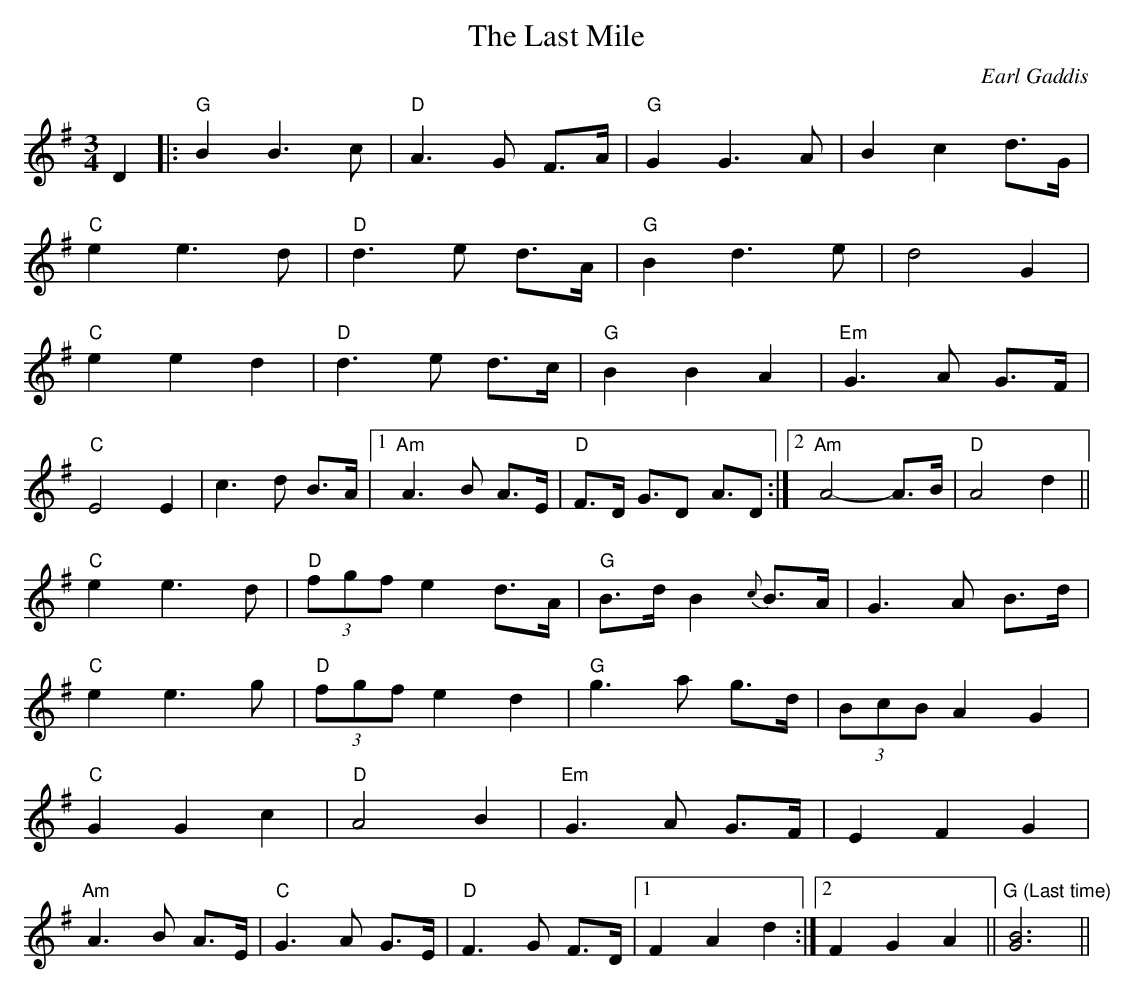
X:1
T:The Last Mile
C:Earl Gaddis
M:3/4
L:1/4
K:G
D|:\
"G"BB>c|"D"A>G F/>A/|"G"GG>A|Bcd/>G/|
"C"ee>d|"D"d>e d/>A/|"G"Bd>e|d2G|
"C"eed|"D"d>e d/>c/|"G"BBA|"Em"G>A G/>F/|
"C"E2E|c>d B/>A/|1\
"Am"A>B A/>E/|"D"F/>D/ G/>D A/>D:|2\
"Am"A2-A/>B/|"D"A2d||
"C"ee>d|"D"(3f/g/f/ed/>A/|"G"B/>d/B{c}B/>A/|G>A B/>d/|
"C"ee>g|"D"(3f/g/f/ed|"G"g>a g/>d/|(3B/c/B/AG|
"C"GGc|"D"A2B|"Em"G>A G/>F/|EFG|
"Am"A>B A/>E/|"C"G>A G/>E/|"D"F>G F/>D/|1\
FAd:|2\
FGA||"G (Last time)"[G3B3]||
